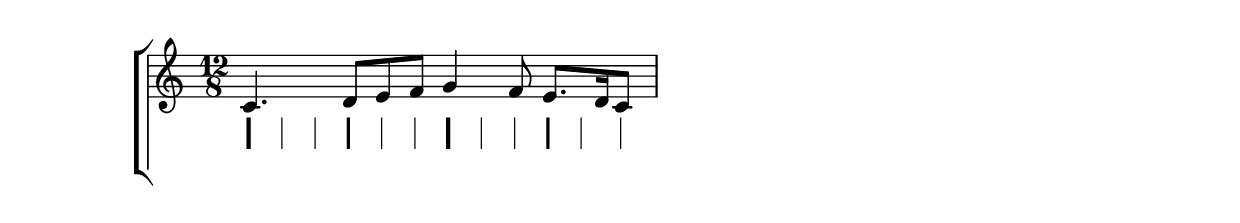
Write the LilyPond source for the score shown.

%% Do not edit this file; it is auto-generated from LSR http://lsr.dsi.unimi.it
%% This file is in the public domain.
\version "2.11.50"

\header {
  lsrtags = "editorial-annotations"

  texidoc = "
Regular vertical lines can be drawn between staves to show notes
synchronization; however, in case of monophonic music, you may want to
make the second stave invisible, and make the lines shorter like in
this snippet.

"
  doctitle = "Grid lines: emphasizing rhythms and notes synchronization"
} % begin verbatim
%% sets of grid
\layout {
 \context {
   \Staff
   \consists "Grid_point_engraver"
   gridInterval = #(ly:make-moment 1 8)
%% lines length
   \override GridPoint #'Y-extent = #'(6 . 0)
 }
 \context {
   \StaffGroup
   \remove "System_start_delimiter_engraver"
 }
}

\layout {
 ragged-right = ##t
}
\new Score
\with {
 \consists "Grid_line_span_engraver"
%% centers grid lines  horizontally below noteheads
 \override NoteColumn #'X-offset = #-0.5
}

\new ChoirStaff <<
 \new Staff
 {
   \time 12/8
   \stemUp
   \relative {
   c'4. d8 e8 f g4 f8 e8.[ d16 c8] }
 }
 \new Staff
 {
%% making sure the lines will be placed outside the Staff
   \override Score.GridLine #'extra-offset = #'( 0.0 . -4.0 )

%% hides staff and notes so that only the grid lines are visible
   \override NoteHead #'transparent = ##t
   \override NoteHead #'no-ledgers = ##t
   \override Stem #'transparent = ##t
   \override Beam #'transparent = ##t
   \override Staff.BarLine #'transparent = ##t
   \override Staff.StaffSymbol #'line-count = #0
   \override Staff.TimeSignature #'transparent = ##t
   \override Staff.Clef #'transparent = ##t

% you have to put 'dummy' notes here to force regular grid spacing...
 \once  \override Score.GridLine #'thickness = #4.0
 c8   c8   c8
 \once  \override Score.GridLine #'thickness = #3.0
 c8   c8   c8
 \once  \override Score.GridLine #'thickness = #4.0
 c8   c8   c8
 \once  \override Score.GridLine #'thickness = #3.0
 c8   c8   c8
 }
>>
